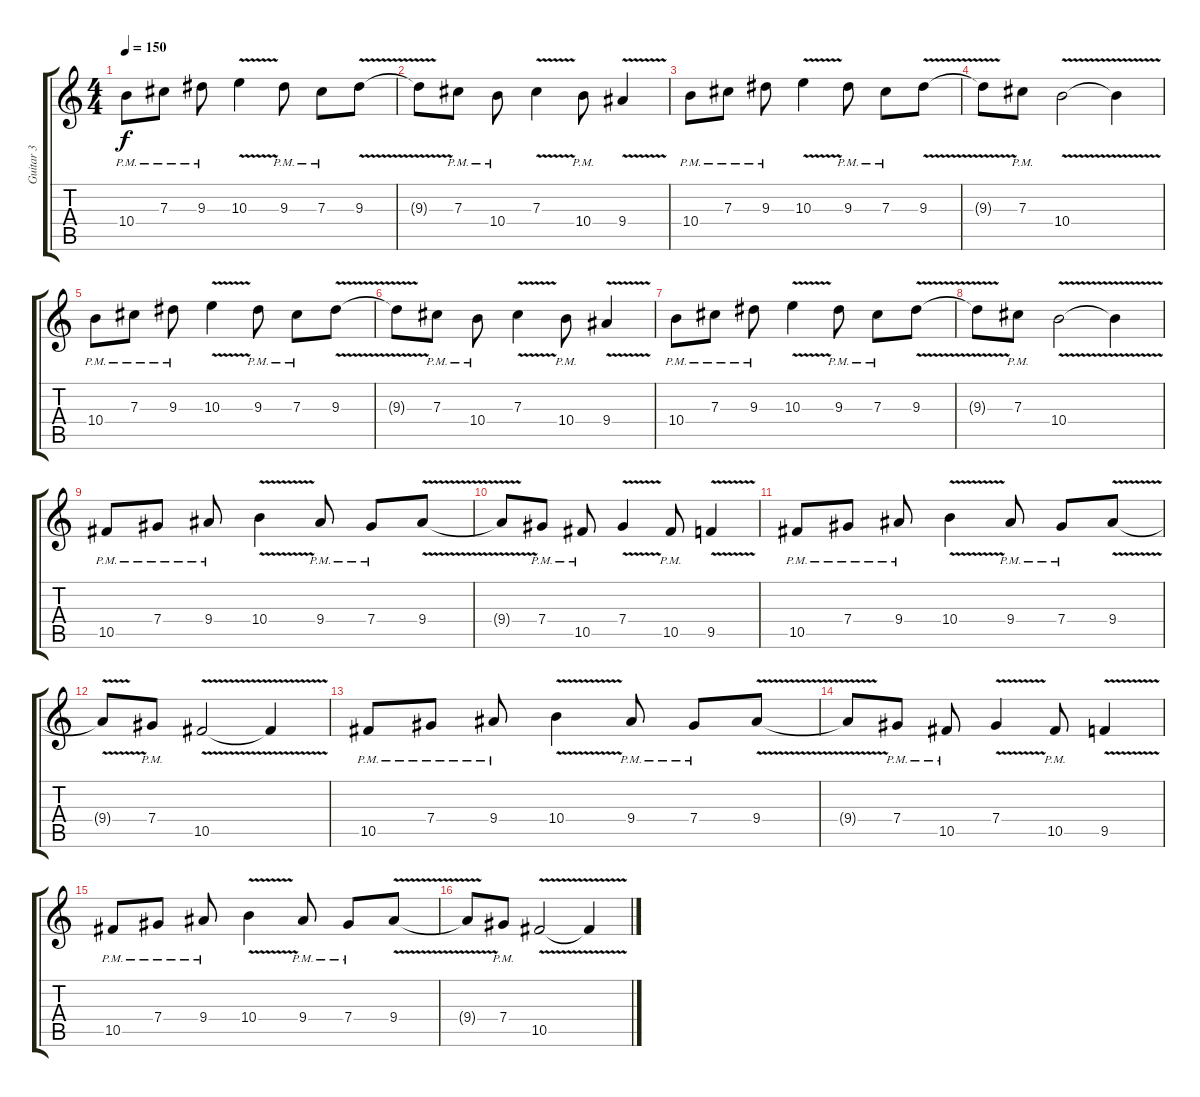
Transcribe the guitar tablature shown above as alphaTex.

\track ("Guitar 3" "Guitar 3") {instrument overdrivenguitar}
\staff {score tabs}
\tuning (Eb4 Bb3 Gb3 Db3 Ab2 Eb2) {hide}
\ts (4 4)
\section ("" "")
\tempo 150
\clef g2
\ks c
10.4{pm}.8{dy f volume 16 balance 14 instrument overdrivenguitar} 7.3{pm}.8 9.3{pm}.8 10.3{v}.4 9.3{pm}.8 7.3{pm}.8 9.3{v}.8 |
9.3{t}.8 7.3{pm}.8 10.4{pm}.8 7.3{v}.4 10.4{pm}.8 9.4{v}.4 |
10.4{pm}.8 7.3{pm}.8 9.3{pm}.8 10.3{v}.4 9.3{pm}.8 7.3{pm}.8 9.3{v}.8 |
9.3{t}.8 7.3{pm}.8 10.4{v}.2 10.4{t}.4 |
10.4{pm}.8{volume 13 balance 14 instrument overdrivenguitar} 7.3{pm}.8 9.3{pm}.8 10.3{v}.4 9.3{pm}.8 7.3{pm}.8 9.3{v}.8 |
9.3{t}.8 7.3{pm}.8 10.4{pm}.8 7.3{v}.4 10.4{pm}.8 9.4{v}.4 |
10.4{pm}.8 7.3{pm}.8 9.3{pm}.8 10.3{v}.4 9.3{pm}.8 7.3{pm}.8 9.3{v}.8 |
9.3{t}.8 7.3{pm}.8 10.4{v}.2 10.4{t}.4 |
10.5{pm}.8 7.4{pm}.8 9.4{pm}.8 10.4{v}.4 9.4{pm}.8 7.4{pm}.8 9.4{v}.8 |
9.4{t}.8 7.4{pm}.8 10.5{pm}.8 7.4{v}.4 10.5{pm}.8 9.5{v}.4 |
10.5{pm}.8 7.4{pm}.8 9.4{pm}.8 10.4{v}.4 9.4{pm}.8 7.4{pm}.8 9.4{v}.8 |
9.4{t}.8 7.4{pm}.8 10.5{v}.2 10.5{t}.4 |
10.5{pm}.8 7.4{pm}.8 9.4{pm}.8 10.4{v}.4 9.4{pm}.8 7.4{pm}.8 9.4{v}.8 |
9.4{t}.8 7.4{pm}.8 10.5{pm}.8 7.4{v}.4 10.5{pm}.8 9.5{v}.4 |
10.5{pm}.8 7.4{pm}.8 9.4{pm}.8 10.4{v}.4 9.4{pm}.8 7.4{pm}.8 9.4{v}.8 |
9.4{t}.8 7.4{pm}.8 10.5{v}.2 10.5{t}.4
